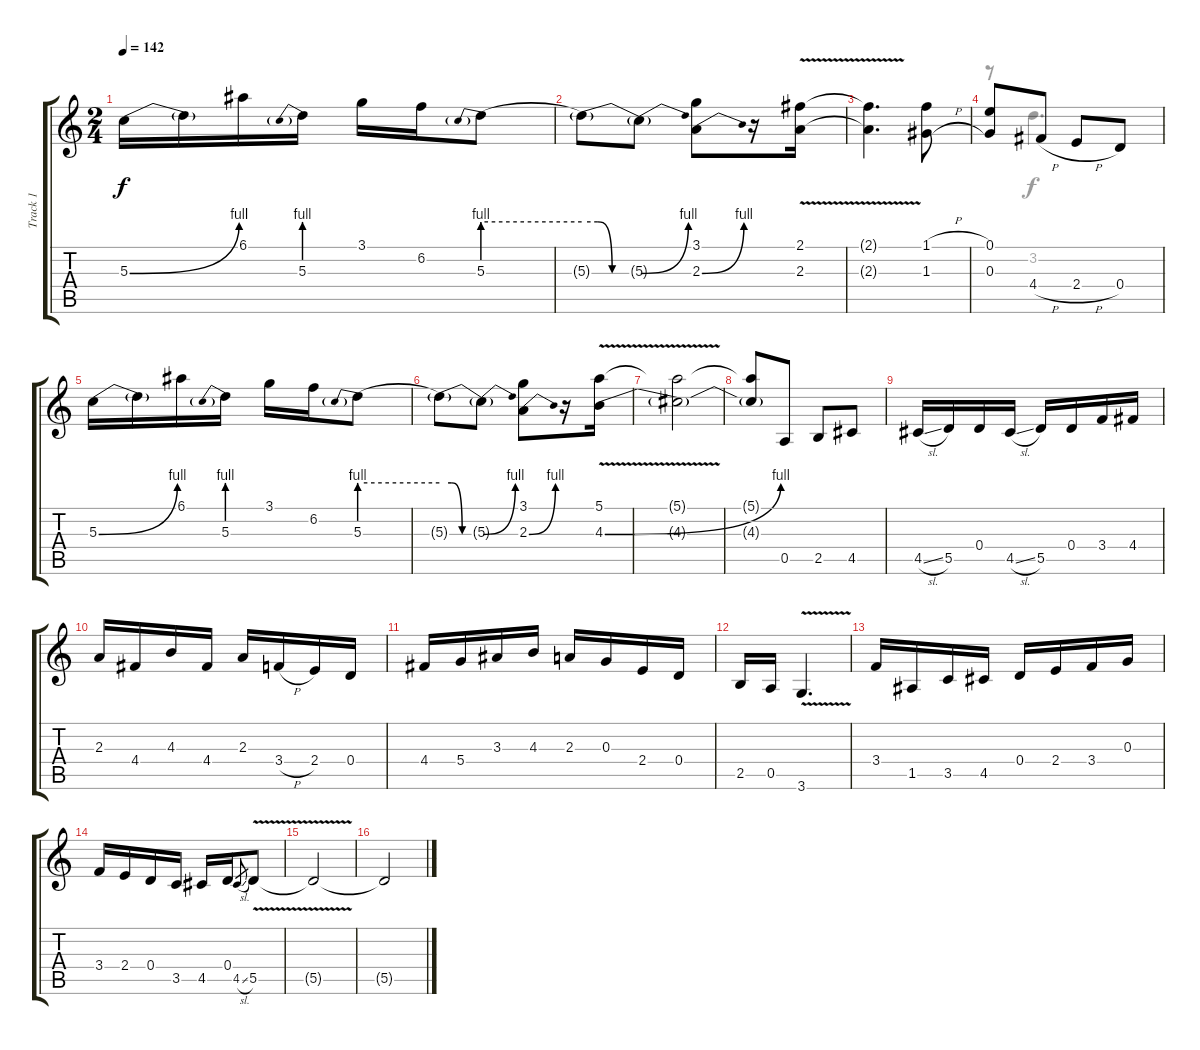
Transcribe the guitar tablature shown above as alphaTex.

\track ("Track 1" "Track 1") {instrument electricguitarclean}
\staff {score tabs}
\tuning (E4 B3 G3 D3 A2 E2) {hide}
\voice
\ts (2 4)
\tempo 142
\clef g2
\ks c
5.3{be (bend 0 0 60 4)}.16{dy f} 5.3{t}.16 6.1.16 5.3{be (prebend 0 4 60 4)}.16 3.1.16 6.2.16 5.3{be (prebend 0 4 60 4)}.8 |
5.3{be (custom 0 4 15 4 30 0 60 0) t}.8 5.3{be (bend 0 0 60 4) t}.8 (3.1 2.3{be (bend 0 0 60 4)}).8 r.16 (2.1{v} 2.3).16 |
(2.1{t} 2.3{t}).4{d} (1.1{h} 1.3{h}).8 |
(0.1 0.3).8 4.4{h}.8 2.4{h}.8 0.4.8 |
5.3{be (bend 0 0 60 4)}.16 5.3{t}.16 6.1.16 5.3{be (prebend 0 4 60 4)}.16 3.1.16 6.2.16 5.3{be (prebend 0 4 60 4)}.8 |
5.3{be (custom 0 4 15 4 30 0 60 0) t}.8 5.3{be (bend 0 0 60 4) t}.8 (3.1 2.3{be (bend 0 0 60 4)}).8 r.16 (5.1{v} 4.3{be (bend 0 0 60 4)}).16 |
(5.1{t} 4.3{t}).2 |
(5.1{t} 4.3{t}).8 0.5.8 2.5.8 4.5.8 |
4.5{sl}.16 5.5.16 0.4.16 4.5{sl}.16 5.5.16 0.4.16 3.4.16 4.4.16 |
2.3.16 4.4.16 4.3.16 4.4.16 2.3.16 3.4{h}.16 2.4.16 0.4.16 |
4.4.16 5.4.16 3.3.16 4.3.16 2.3.16 0.3.16 2.4.16 0.4.16 |
2.5.16 0.5.16 3.6{v}.4{d} |
3.4.16 1.5.16 3.5.16 4.5.16 0.4.16 2.4.16 3.4.16 0.3.16 |
3.4.16 2.4.16 0.4.16 3.5.16 4.5.16 0.4.16 4.5{sl}.8{gr} 5.5{v}.8 |
5.5{t}.2 |
5.5{t}.2
\voice
\clef g2
\ottava regular
\simile none
\ks c
|
|
|
r.8 3.2.4{d} |
|
|
|
|
|
|
|
|
|
|
|
